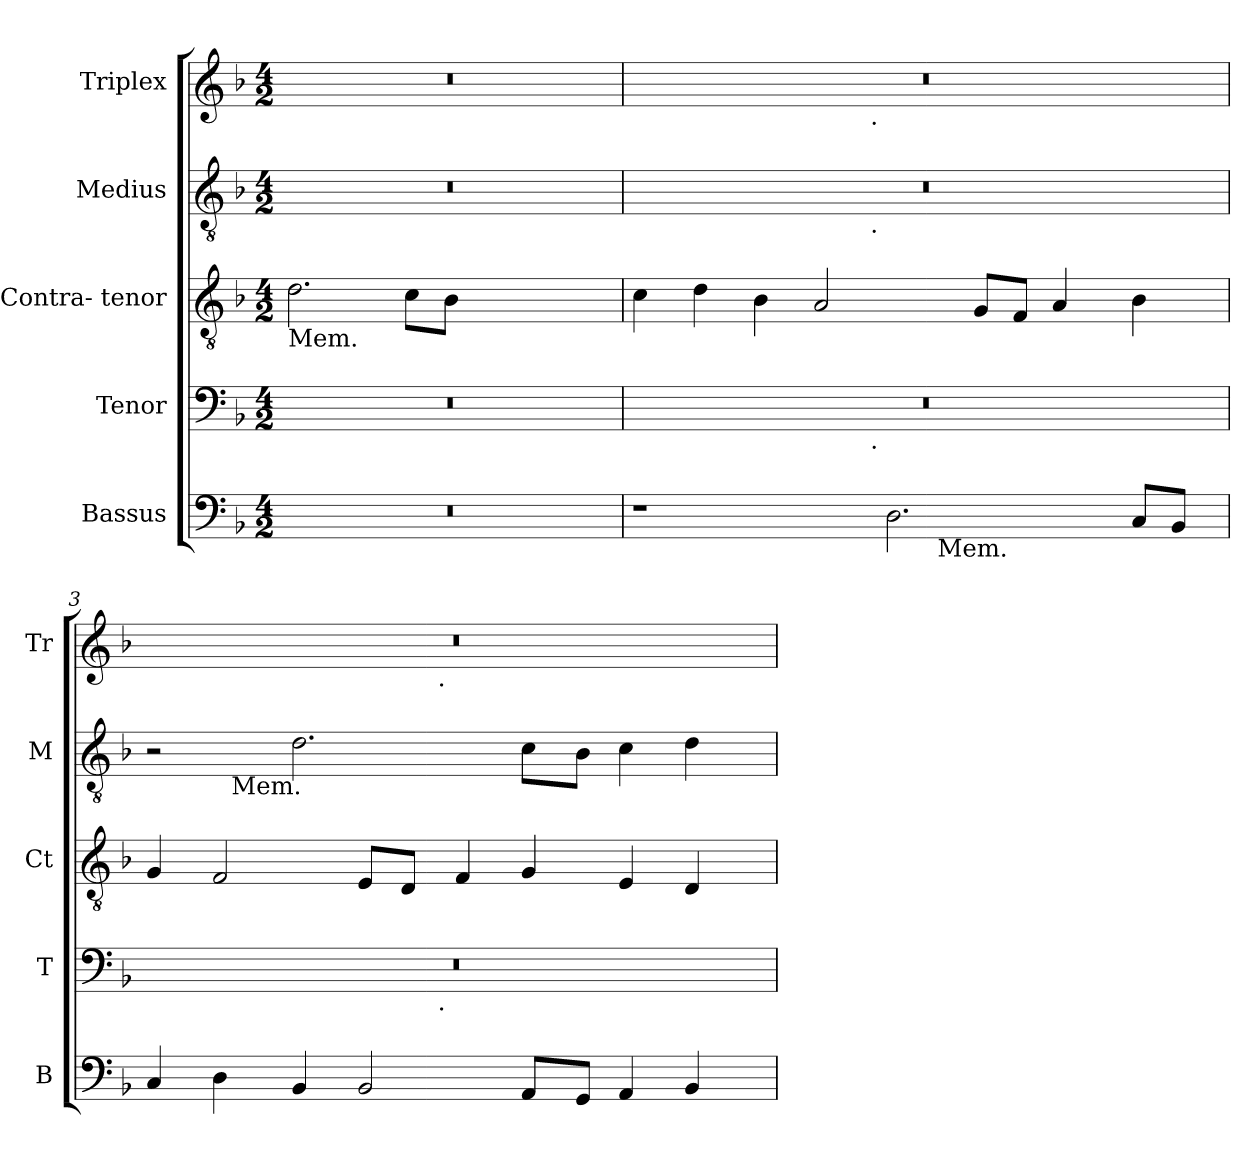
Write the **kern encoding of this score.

**kern	**text	**kern	**kern	**text	**kern	**text	**kern
*part5	*part5	*part4	*part3	*part3	*part2	*part2	*part1
*staff5	*staff5	*staff4	*staff3	*staff3	*staff2	*staff2	*staff1
*I"Bassus	*	*I"Tenor	*I"Contra-  tenor	*	*I"Medius	*	*I"Triplex
*I'B	*	*I'T	*I'Ct	*	*I'M	*	*I'Tr
!!LO:PB:g=z
*stria5	*	*stria5	*stria5	*	*stria5	*	*stria5
*clefF4	*	*clefF4	*clefGv2	*	*clefGv2	*	*clefG2
*k[b-]	*	*k[b-]	*k[b-]	*	*k[b-]	*	*k[b-]
*F:	*	*F:	*F:	*	*F:	*	*F:
*M4/2	*	*M4/2	*M4/2	*	*M4/2	*	*M4/2
=1	=1	=1	=1	=1	=1	=1	=1
!	!	!	!LO:TX:b:t=Mem.	!	!	!	!
!	!	!	!	!LO:LY:b:cj	!	!	!
0r	.	0r	2.d\	.	0r	.	0r
!	!	!	!	!LO:LY:b:cj	!	!	!
.	.	.	8c\L	.	.	.	.
!	!	!	!	!LO:LY:b:cj	!	!	!
.	.	.	8B-\J	.	.	.	.
.	.	.	1ryy	.	.	.	.
=2	=2	=2	=2	=2	=2	=2	=2
!	!	!	!	!LO:LY:b:cj	!	!	!
*^	*	*^	*	*	*^	*	*^
1r	1ryy	.	0r	2ryy	4c\	.	0r	2ryy	.	0r	2ryy
!	!	!	!	!	!	!LO:LY:b:cj	!	!	!	!	!
.	.	.	.	.	4d\	.	.	.	.	.	.
!	!	!	!	!	!	!LO:LY:b:cj	!	!	!	!	!
.	.	.	.	4...ryy	4B-\	.	.	4...ryy	.	.	4...ryy
!	!	!	!	!	!	!LO:LY:b:cj	!	!	!	!	!
.	.	.	.	.	2A/	.	.	.	.	.	.
!	!	!	!	!	!	!	!	!	!	!	!LO:TX:b:t=.
!	!	!	!	!	!	!	!	!LO:TX:b:t=.	!	!	!
!	!	!	!	!LO:TX:b:t=.	!	!	!	!	!	!	!
.	.	.	.	1ryy	.	.	.	1ryy	.	.	1ryy
!	!	!LO:LY:b:cj	!	!	!	!	!	!	!	!	!
2.D\	8ryy	.	.	.	.	.	.	.	.	.	.
.	64ryy	.	.	.	.	.	.	.	.	.	.
!	!LO:TX:b:t=Mem.	!	!	!	!	!	!	!	!	!	!
.	2ryy	.	.	.	.	.	.	.	.	.	.
!	!	!	!	!	!	!LO:LY:b:cj	!	!	!	!	!
.	.	.	.	.	8G/L	.	.	.	.	.	.
!	!	!	!	!	!	!LO:LY:b:cj	!	!	!	!	!
.	.	.	.	.	8F/J	.	.	.	.	.	.
!	!	!	!	!	!	!LO:LY:b:cj	!	!	!	!	!
.	.	.	.	.	4A/	.	.	.	.	.	.
.	4ryy	.	.	.	.	.	.	.	.	.	.
!	!	!LO:LY:b:cj	!	!	!	!LO:LY:b:cj	!	!	!	!	!
8C/L	.	.	.	.	4B-\	.	.	.	.	.	.
!	!	!LO:LY:b:cj	!	!	!	!	!	!	!	!	!
8BB-/J	.	.	.	.	.	.	.	.	.	.	.
.	16..ryy	.	.	.	.	.	.	.	.	.	.
.	.	.	.	32ryy	.	.	.	32ryy	.	.	32ryy
=3	=3	=3	=3	=3	=3	=3	=3	=3	=3	=3	=3
!	!	!LO:LY:b:cj	!	!	!	!LO:LY:b:cj	!	!	!	!	!
*v	*v	*	*	*	*	*	*	*	*	*	*
4C/	.	0r	2ryy	4G/	.	2r	4ryy	.	0r	2ryy
!	!LO:LY:b:cj	!	!	!	!LO:LY:b:cj	!	!	!	!	!
4D\	.	.	.	2F/	.	.	32ryy	.	.	.
!	!	!	!	!	!	!	!LO:TX:b:t=Mem.	!	!	!
.	.	.	.	.	.	.	1ryy	.	.	.
!	!LO:LY:b:cj	!	!	!	!	!	!	!LO:LY:b:cj	!	!
4BB-/	.	.	4...ryy	.	.	2.d\	.	.	.	4...ryy
!	!LO:LY:b:cj	!	!	!	!LO:LY:b:cj	!	!	!	!	!
2BB-/	.	.	.	8E/L	.	.	.	.	.	.
!	!	!	!	!	!LO:LY:b:cj	!	!	!	!	!
.	.	.	.	8D/J	.	.	.	.	.	.
!	!	!	!	!	!	!	!	!	!	!LO:TX:b:t=.
!	!	!	!LO:TX:b:t=.	!	!	!	!	!	!	!
.	.	.	1ryy	.	.	.	.	.	.	1ryy
!	!	!	!	!	!LO:LY:b:cj	!	!	!	!	!
.	.	.	.	4F/	.	.	.	.	.	.
!	!LO:LY:b:cj	!	!	!	!LO:LY:b:cj	!	!	!LO:LY:b:cj	!	!
8AA/L	.	.	.	4G/	.	8c\L	.	.	.	.
.	.	.	.	.	.	.	2ryy	.	.	.
!	!LO:LY:b:cj	!	!	!	!	!	!	!LO:LY:b:cj	!	!
8GG/J	.	.	.	.	.	8B-\J	.	.	.	.
!	!LO:LY:b:cj	!	!	!	!LO:LY:b:cj	!	!	!LO:LY:b:cj	!	!
4AA/	.	.	.	4E/	.	4c\	.	.	.	.
!	!LO:LY:b:cj	!	!	!	!LO:LY:b:cj	!	!	!LO:LY:b:cj	!	!
4BB-/	.	.	.	4D/	.	4d\	.	.	.	.
.	.	.	.	.	.	.	8..ryy	.	.	.
.	.	.	32ryy	.	.	.	.	.	.	32ryy
*	*	*	*	*	*	*v	*v	*	*	*
*	*	*v	*v	*	*	*	*	*v	*v
=	=	=	=	=	=	=	=
*-	*-	*-	*-	*-	*-	*-	*-
